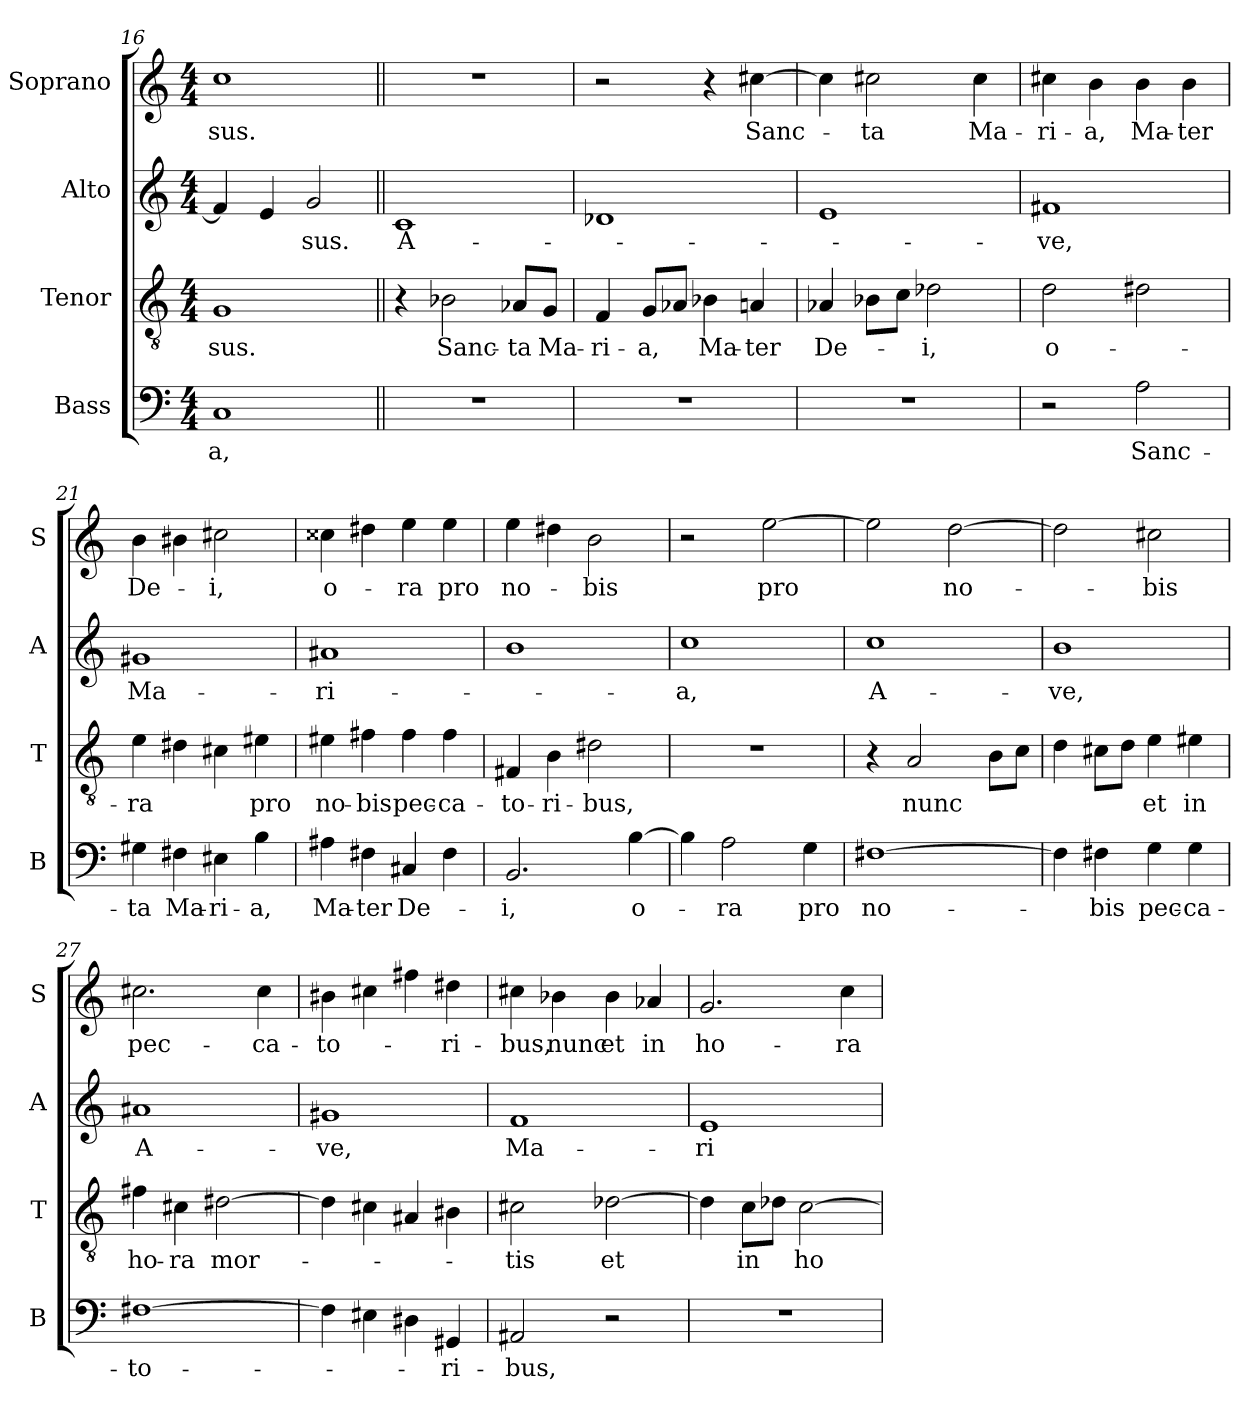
**kern	**text	**kern	**text	**kern	**text	**kern	**text
*part4	*part4	*part3	*part3	*part2	*part2	*part1	*part1
*staff4	*staff4	*staff3	*staff3	*staff2	*staff2	*staff1	*staff1
*I"Bass	*	*I"Tenor	*	*I"Alto	*	*I"Soprano	*
*I'B	*	*I'T	*	*I'A	*	*I'S	*
*clefF4	*	*clefGv2	*	*clefG2	*	*clefG2	*
*k[]	*	*k[]	*	*k[]	*	*k[]	*
*C:	*	*C:	*	*C:	*	*C:	*
*M4/4	*	*M4/4	*	*M4/4	*	*M4/4	*
=16	=16	=16	=16	=16	=16	=16	=16
!	!LO:LY:b	!	!LO:LY:b	!	!	!	!LO:LY:b
1C	-a,	1G	-sus.	4f/]	.	1cc	-sus.
.	.	.	.	4e/	.	.	.
!	!	!	!	!	!LO:LY:b	!	!
.	.	.	.	2g/	-sus.	.	.
=17||	=17||	=17||	=17||	=17||	=17||	=17||	=17||
!	!	!	!	!	!LO:LY:b	!	!
1r	.	4r	.	1c	A-	1r	.
!	!	!	!LO:LY:b	!	!	!	!
.	.	2B-X\	Sanc-	.	.	.	.
!	!	!	!LO:LY:b	!	!	!	!
.	.	8A-X/L	-ta	.	.	.	.
!	!	!	!LO:LY:b	!	!	!	!
.	.	8G/J	Ma-	.	.	.	.
=18	=18	=18	=18	=18	=18	=18	=18
!	!	!	!LO:LY:b	!	!	!	!
1r	.	4F/	-ri-	1d-X	.	2r	.
!	!	!	!LO:LY:b	!	!	!	!
.	.	8G/L	-a,	.	.	.	.
.	.	8A-X/J	.	.	.	.	.
!	!	!	!LO:LY:b	!	!	!	!
.	.	4B-X\	Ma-	.	.	4r	.
!	!	!	!LO:LY:b	!	!	!	!LO:LY:b
.	.	4An/	-ter	.	.	[4cc#X\	Sanc-
!!LO:PB:g=z
=19	=19	=19	=19	=19	=19	=19	=19
!	!	!	!LO:LY:b	!	!	!	!
1r	.	4A-X/	De-	1e	.	4cc#\]	.
!	!	!	!	!	!	!	!LO:LY:b
.	.	8B-X\L	.	.	.	2cc#X\	-ta
.	.	8c\J	.	.	.	.	.
!	!	!	!LO:LY:b	!	!	!	!
.	.	2d-X\	-i,	.	.	.	.
!	!	!	!	!	!	!	!LO:LY:b
.	.	.	.	.	.	4cc#\	Ma-
=20	=20	=20	=20	=20	=20	=20	=20
!	!	!	!LO:LY:b	!	!LO:LY:b	!	!LO:LY:b
2r	.	2d\	o-	1f#X	-ve,	4cc#X\	-ri-
!	!	!	!	!	!	!	!LO:LY:b
.	.	.	.	.	.	4b\	-a,
!	!LO:LY:b	!	!	!	!	!	!LO:LY:b
2A\	Sanc-	2d#X\	.	.	.	4b\	Ma-
!	!	!	!	!	!	!	!LO:LY:b
.	.	.	.	.	.	4b\	-ter
=21	=21	=21	=21	=21	=21	=21	=21
!	!LO:LY:b	!	!LO:LY:b	!	!LO:LY:b	!	!LO:LY:b
4G#X\	-ta	4e\	-ra	1g#X	Ma-	4b\	De-
!	!LO:LY:b	!	!	!	!	!	!
4F#X\	Ma-	4d#X\	.	.	.	4b#X\	.
!	!LO:LY:b	!	!	!	!	!	!LO:LY:b
4E#X\	-ri-	4c#X\	.	.	.	2cc#X\	-i,
!	!LO:LY:b	!	!LO:LY:b	!	!	!	!
4B\	-a,	4e#X\	pro	.	.	.	.
=22	=22	=22	=22	=22	=22	=22	=22
!	!LO:LY:b	!	!LO:LY:b	!	!LO:LY:b	!	!LO:LY:b
4A#X\	Ma-	4e#X\	no-	1a#X	-ri-	4cc##X\	o-
!	!LO:LY:b	!	!LO:LY:b	!	!	!	!
4F#X\	-ter	4f#X\	-bis	.	.	4dd#X\	.
!	!LO:LY:b	!	!LO:LY:b	!	!	!	!LO:LY:b
4C#X/	De-	4f#\	pec-	.	.	4ee\	-ra
!	!	!	!LO:LY:b	!	!	!	!LO:LY:b
4F#\	.	4f#\	-ca-	.	.	4ee\	pro
=23	=23	=23	=23	=23	=23	=23	=23
!	!LO:LY:b	!	!LO:LY:b	!	!	!	!LO:LY:b
2.BB/	-i,	4F#X/	-to-	1b	.	4ee\	no-
!	!	!	!LO:LY:b	!	!	!	!
.	.	4B\	-ri-	.	.	4dd#X\	.
!	!	!	!LO:LY:b	!	!	!	!LO:LY:b
.	.	2d#X\	-bus,	.	.	2b\	-bis
!	!LO:LY:b	!	!	!	!	!	!
[4B\	o-	.	.	.	.	.	.
=24	=24	=24	=24	=24	=24	=24	=24
!	!	!	!	!	!LO:LY:b	!	!
4B\]	.	1r	.	1cc	-a,	2r	.
!	!LO:LY:b	!	!	!	!	!	!
2A\	-ra	.	.	.	.	.	.
!	!	!	!	!	!	!	!LO:LY:b
.	.	.	.	.	.	[2ee\	pro
!	!LO:LY:b	!	!	!	!	!	!
4G\	pro	.	.	.	.	.	.
!!LO:LB:g=z
=25	=25	=25	=25	=25	=25	=25	=25
!	!LO:LY:b	!	!	!	!LO:LY:b	!	!
[1F#X	no-	4r	.	1cc	A-	2ee\]	.
!	!	!	!LO:LY:b	!	!	!	!
.	.	2A/	nunc	.	.	.	.
!	!	!	!	!	!	!	!LO:LY:b
.	.	.	.	.	.	[2dd\	no-
.	.	8B\L	.	.	.	.	.
.	.	8c\J	.	.	.	.	.
=26	=26	=26	=26	=26	=26	=26	=26
!	!	!	!	!	!LO:LY:b	!	!
4F#\]	.	4d\	.	1b	-ve,	2dd\]	.
!	!LO:LY:b	!	!	!	!	!	!
4F#X\	-bis	8c#X\L	.	.	.	.	.
.	.	8d\J	.	.	.	.	.
!	!LO:LY:b	!	!LO:LY:b	!	!	!	!LO:LY:b
4G\	pec-	4e\	et	.	.	2cc#X\	-bis
!	!LO:LY:b	!	!LO:LY:b	!	!	!	!
4G\	-ca-	4e#X\	in	.	.	.	.
=27	=27	=27	=27	=27	=27	=27	=27
!	!LO:LY:b	!	!LO:LY:b	!	!LO:LY:b	!	!LO:LY:b
[1F#X	-to-	4f#X\	ho-	1a#X	A-	2.cc#X\	pec-
!	!	!	!LO:LY:b	!	!	!	!
.	.	4c#X\	-ra	.	.	.	.
!	!	!	!LO:LY:b	!	!	!	!
.	.	[2d#X\	mor-	.	.	.	.
!	!	!	!	!	!	!	!LO:LY:b
.	.	.	.	.	.	4cc#\	-ca-
=28	=28	=28	=28	=28	=28	=28	=28
!	!	!	!	!	!LO:LY:b	!	!LO:LY:b
4F#\]	.	4d#\]	.	1g#X	-ve,	4b#X\	-to-
4E#X\	.	4c#X\	.	.	.	4cc#X\	.
4D#X\	.	4A#X/	.	.	.	4ff#X\	.
!	!LO:LY:b	!	!	!	!	!	!LO:LY:b
4GG#X/	-ri-	4B#X\	.	.	.	4dd#X\	-ri-
=29	=29	=29	=29	=29	=29	=29	=29
!	!LO:LY:b	!	!LO:LY:b	!	!LO:LY:b	!	!LO:LY:b
2AA#X/	-bus,	2c#X\	-tis	1f	Ma-	4cc#X\	-bus,
!	!	!	!	!	!	!	!LO:LY:b
.	.	.	.	.	.	4b-X\	nunc
!	!	!	!LO:LY:b	!	!	!	!LO:LY:b
2r	.	[2d-X\	et	.	.	4b-\	et
!	!	!	!	!	!	!	!LO:LY:b
.	.	.	.	.	.	4a-X/	in
=30	=30	=30	=30	=30	=30	=30	=30
!	!	!	!	!	!LO:LY:b	!	!LO:LY:b
1r	.	4d-\]	.	1e	-ri-	2.g/	ho-
!	!	!	!LO:LY:b	!	!	!	!
.	.	8c\L	in	.	.	.	.
.	.	8d-X\J	.	.	.	.	.
!	!	!	!LO:LY:b	!	!	!	!
.	.	[2c\	ho-	.	.	.	.
!	!	!	!	!	!	!	!LO:LY:b
.	.	.	.	.	.	4cc\	-ra
=	=	=	=	=	=	=	=
*-	*-	*-	*-	*-	*-	*-	*-
